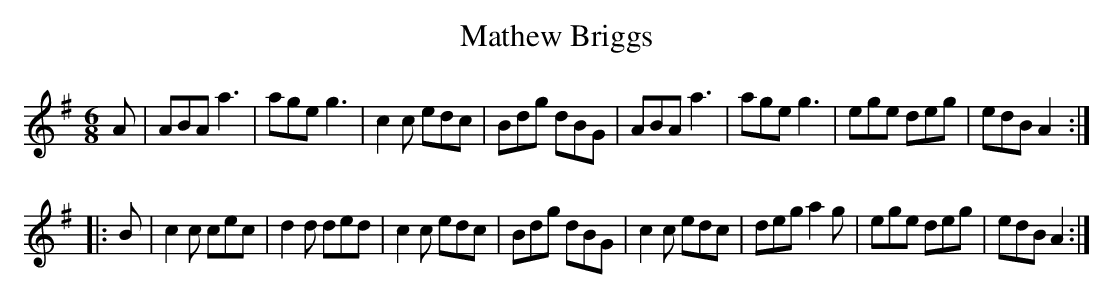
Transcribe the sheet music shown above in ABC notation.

X:1
T:Mathew Briggs
M:6/8
K:G
A | ABA a3 | age g3 | c2c edc | Bdg dBG | \
ABA a3 | age g3 | ege deg | edB A2 :|
 |:B | c2c cec | d2d ded | c2c edc | Bdg dBG | \
c2c edc | deg a2g | ege deg | edB A2 :|
